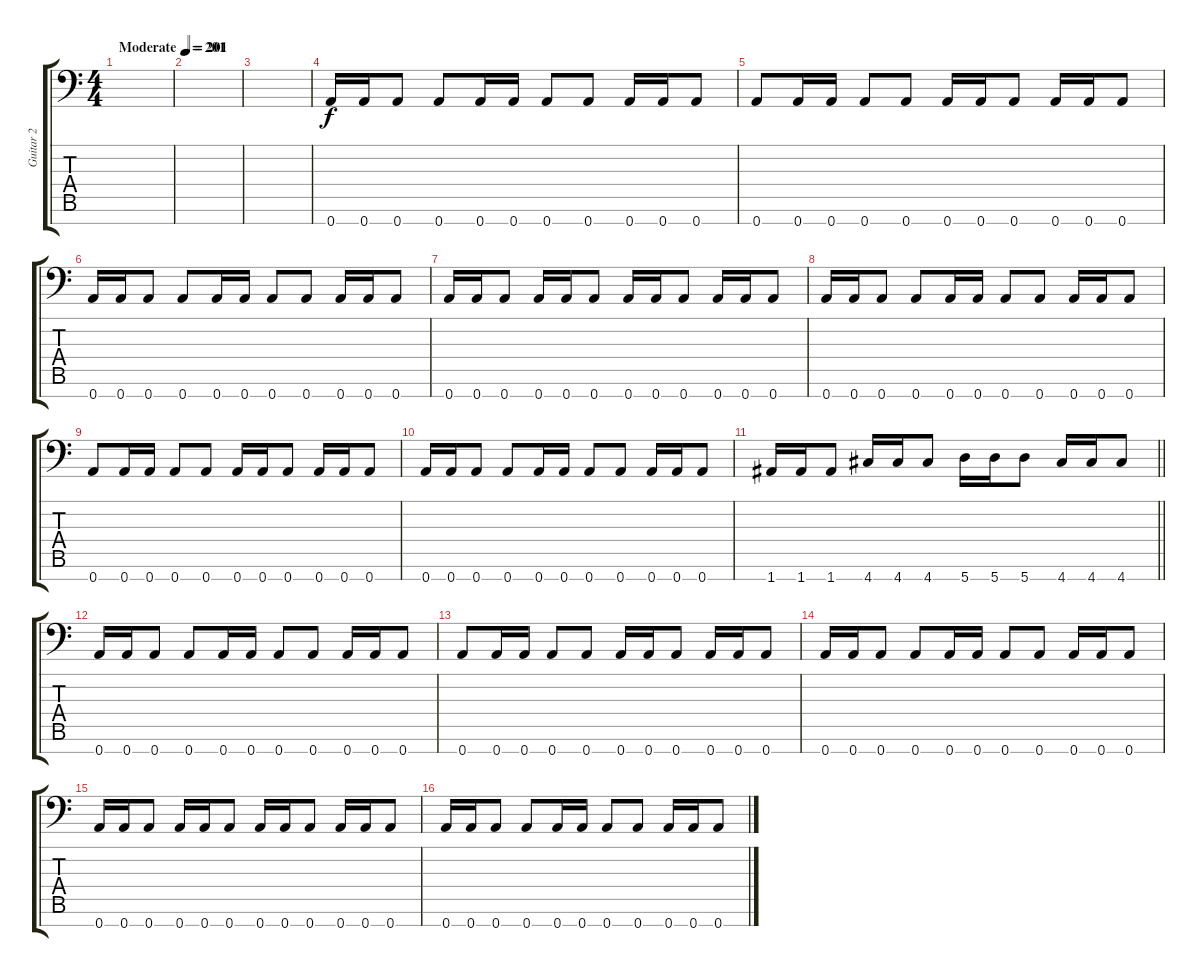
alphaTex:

\track ("Guitar 2" "Guitar 2") {instrument distortionguitar}
\staff {score tabs}
\tuning (E4 B3 G3 D3 A2 E2 A1) {hide}
\ts (4 4)
\tempo (201 "Moderate")
\tempo 125
\tempo (201 "Moderate")
\clef f4
\ks c
|
\tempo 201
|
|
0.7.16{balance 16 instrument distortionguitar} 0.7.16 0.7.8 0.7.8 0.7.16 0.7.16 0.7.8 0.7.8 0.7.16 0.7.16 0.7.8 |
0.7.8 0.7.16 0.7.16 0.7.8 0.7.8 0.7.16 0.7.16 0.7.8 0.7.16 0.7.16 0.7.8 |
0.7.16 0.7.16 0.7.8 0.7.8 0.7.16 0.7.16 0.7.8 0.7.8 0.7.16 0.7.16 0.7.8 |
0.7.16 0.7.16 0.7.8 0.7.16 0.7.16 0.7.8 0.7.16 0.7.16 0.7.8 0.7.16 0.7.16 0.7.8 |
0.7.16 0.7.16 0.7.8 0.7.8 0.7.16 0.7.16 0.7.8 0.7.8 0.7.16 0.7.16 0.7.8 |
0.7.8 0.7.16 0.7.16 0.7.8 0.7.8 0.7.16 0.7.16 0.7.8 0.7.16 0.7.16 0.7.8 |
0.7.16 0.7.16 0.7.8 0.7.8 0.7.16 0.7.16 0.7.8 0.7.8 0.7.16 0.7.16 0.7.8 |
\barLineRight lightlight
1.7.16 1.7.16 1.7.8 4.7.16 4.7.16 4.7.8 5.7.16 5.7.16 5.7.8 4.7.16 4.7.16 4.7.8 |
0.7.16 0.7.16 0.7.8 0.7.8 0.7.16 0.7.16 0.7.8 0.7.8 0.7.16 0.7.16 0.7.8 |
0.7.8 0.7.16 0.7.16 0.7.8 0.7.8 0.7.16 0.7.16 0.7.8 0.7.16 0.7.16 0.7.8 |
0.7.16 0.7.16 0.7.8 0.7.8 0.7.16 0.7.16 0.7.8 0.7.8 0.7.16 0.7.16 0.7.8 |
0.7.16 0.7.16 0.7.8 0.7.16 0.7.16 0.7.8 0.7.16 0.7.16 0.7.8 0.7.16 0.7.16 0.7.8 |
0.7.16 0.7.16 0.7.8 0.7.8 0.7.16 0.7.16 0.7.8 0.7.8 0.7.16 0.7.16 0.7.8
